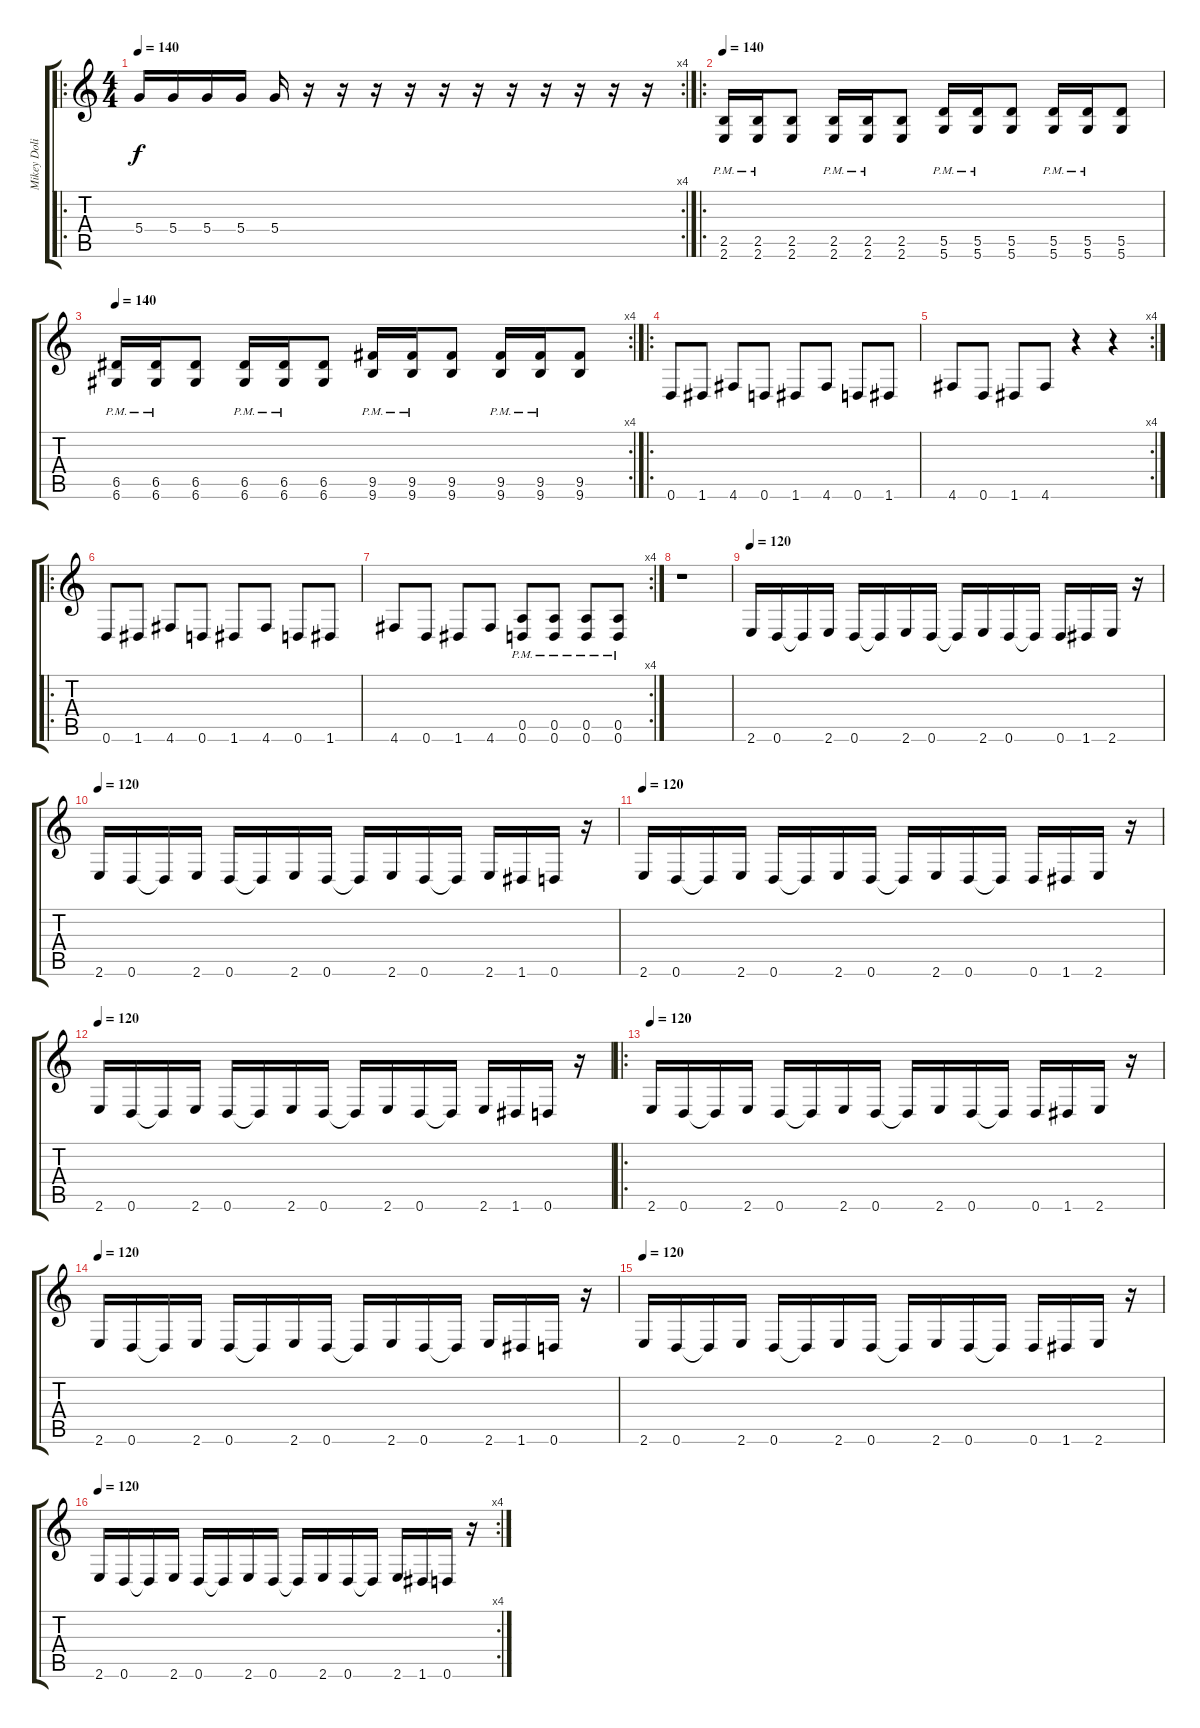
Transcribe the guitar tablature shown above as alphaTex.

\track ("Mikey Doling" "Mikey Doli") {instrument distortionguitar}
\staff {score tabs}
\tuning (E4 B3 G3 D3 A2 D2) {hide}
\ro
\rc 4
\ts (4 4)
\tempo 140
\clef g2
\ks c
5.4.16{dy f} 5.4.16 5.4.16 5.4.16 5.4.16 r.16 r.16 r.16 r.16 r.16 r.16 r.16 r.16 r.16 r.16 r.16 |
\ro
\tempo 140
(2.5 2.6{pm}).16 (2.5 2.6{pm}).16 (2.5 2.6).8 (2.5 2.6{pm}).16 (2.5 2.6{pm}).16 (2.5 2.6).8 (5.5 5.6{pm}).16 (5.5 5.6{pm}).16 (5.5 5.6).8 (5.5 5.6{pm}).16 (5.5 5.6{pm}).16 (5.5 5.6).8 |
\rc 4
\tempo 140
(6.5 6.6{pm}).16 (6.5 6.6{pm}).16 (6.5 6.6).8 (6.5 6.6{pm}).16 (6.5 6.6{pm}).16 (6.5 6.6).8 (9.5 9.6{pm}).16 (9.5 9.6{pm}).16 (9.5 9.6).8 (9.5 9.6{pm}).16 (9.5 9.6{pm}).16 (9.5 9.6).8 |
\ro
0.6.8 1.6.8 4.6.8 0.6.8 1.6.8 4.6.8 0.6.8 1.6.8 |
\rc 4
4.6.8 0.6.8 1.6.8 4.6.8 r.4 r.4 |
\ro
0.6.8 1.6.8 4.6.8 0.6.8 1.6.8 4.6.8 0.6.8 1.6.8 |
\rc 4
4.6.8 0.6.8 1.6.8 4.6.8 (0.5 0.6{pm}).8 (0.5 0.6{pm}).8 (0.5 0.6{pm}).8 (0.5 0.6{pm}).8 |
r.1 |
\tempo 120
2.6.16 0.6.16 0.6{t}.16 2.6.16 0.6.16 0.6{t}.16 2.6.16 0.6.16 0.6{t}.16 2.6.16 0.6.16 0.6{t}.16 0.6.16 1.6.16 2.6.16 r.16 |
\tempo 120
2.6.16 0.6.16 0.6{t}.16 2.6.16 0.6.16 0.6{t}.16 2.6.16 0.6.16 0.6{t}.16 2.6.16 0.6.16 0.6{t}.16 2.6.16 1.6.16 0.6.16 r.16 |
\tempo 120
2.6.16 0.6.16 0.6{t}.16 2.6.16 0.6.16 0.6{t}.16 2.6.16 0.6.16 0.6{t}.16 2.6.16 0.6.16 0.6{t}.16 0.6.16 1.6.16 2.6.16 r.16 |
\tempo 120
2.6.16 0.6.16 0.6{t}.16 2.6.16 0.6.16 0.6{t}.16 2.6.16 0.6.16 0.6{t}.16 2.6.16 0.6.16 0.6{t}.16 2.6.16 1.6.16 0.6.16 r.16 |
\ro
\tempo 120
2.6.16 0.6.16 0.6{t}.16 2.6.16 0.6.16 0.6{t}.16 2.6.16 0.6.16 0.6{t}.16 2.6.16 0.6.16 0.6{t}.16 0.6.16 1.6.16 2.6.16 r.16 |
\tempo 120
2.6.16 0.6.16 0.6{t}.16 2.6.16 0.6.16 0.6{t}.16 2.6.16 0.6.16 0.6{t}.16 2.6.16 0.6.16 0.6{t}.16 2.6.16 1.6.16 0.6.16 r.16 |
\tempo 120
2.6.16 0.6.16 0.6{t}.16 2.6.16 0.6.16 0.6{t}.16 2.6.16 0.6.16 0.6{t}.16 2.6.16 0.6.16 0.6{t}.16 0.6.16 1.6.16 2.6.16 r.16 |
\rc 4
\tempo 120
2.6.16 0.6.16 0.6{t}.16 2.6.16 0.6.16 0.6{t}.16 2.6.16 0.6.16 0.6{t}.16 2.6.16 0.6.16 0.6{t}.16 2.6.16 1.6.16 0.6.16 r.16
